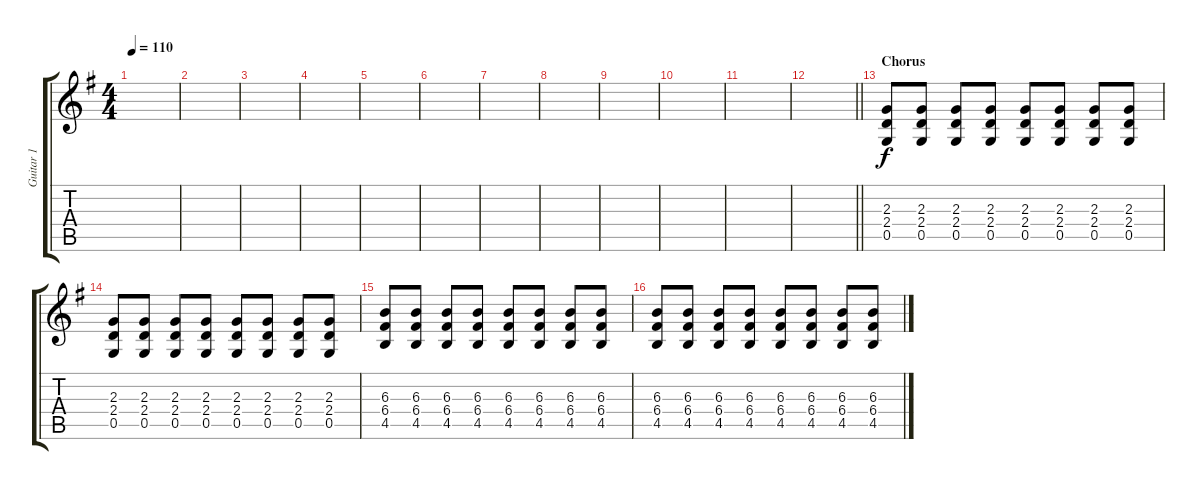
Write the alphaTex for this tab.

\track ("Guitar 1" "Guitar 1") {instrument distortionguitar}
\staff {score tabs}
\tuning (D4 A3 F3 C3 G2 C2) {hide}
\ts (4 4)
\tempo 110
\clef g2
\ks g
|
|
|
|
|
|
|
|
|
|
|
\barLineRight lightlight
|
\section ("" "Chorus")
(2.3 2.4 0.5).8 (2.3 2.4 0.5).8 (2.3 2.4 0.5).8 (2.3 2.4 0.5).8 (2.3 2.4 0.5).8 (2.3 2.4 0.5).8 (2.3 2.4 0.5).8 (2.3 2.4 0.5).8 |
(2.3 2.4 0.5).8 (2.3 2.4 0.5).8 (2.3 2.4 0.5).8 (2.3 2.4 0.5).8 (2.3 2.4 0.5).8 (2.3 2.4 0.5).8 (2.3 2.4 0.5).8 (2.3 2.4 0.5).8 |
(6.3 6.4 4.5).8 (6.3 6.4 4.5).8 (6.3 6.4 4.5).8 (6.3 6.4 4.5).8 (6.3 6.4 4.5).8 (6.3 6.4 4.5).8 (6.3 6.4 4.5).8 (6.3 6.4 4.5).8 |
(6.3 6.4 4.5).8 (6.3 6.4 4.5).8 (6.3 6.4 4.5).8 (6.3 6.4 4.5).8 (6.3 6.4 4.5).8 (6.3 6.4 4.5).8 (6.3 6.4 4.5).8 (6.3 6.4 4.5).8
